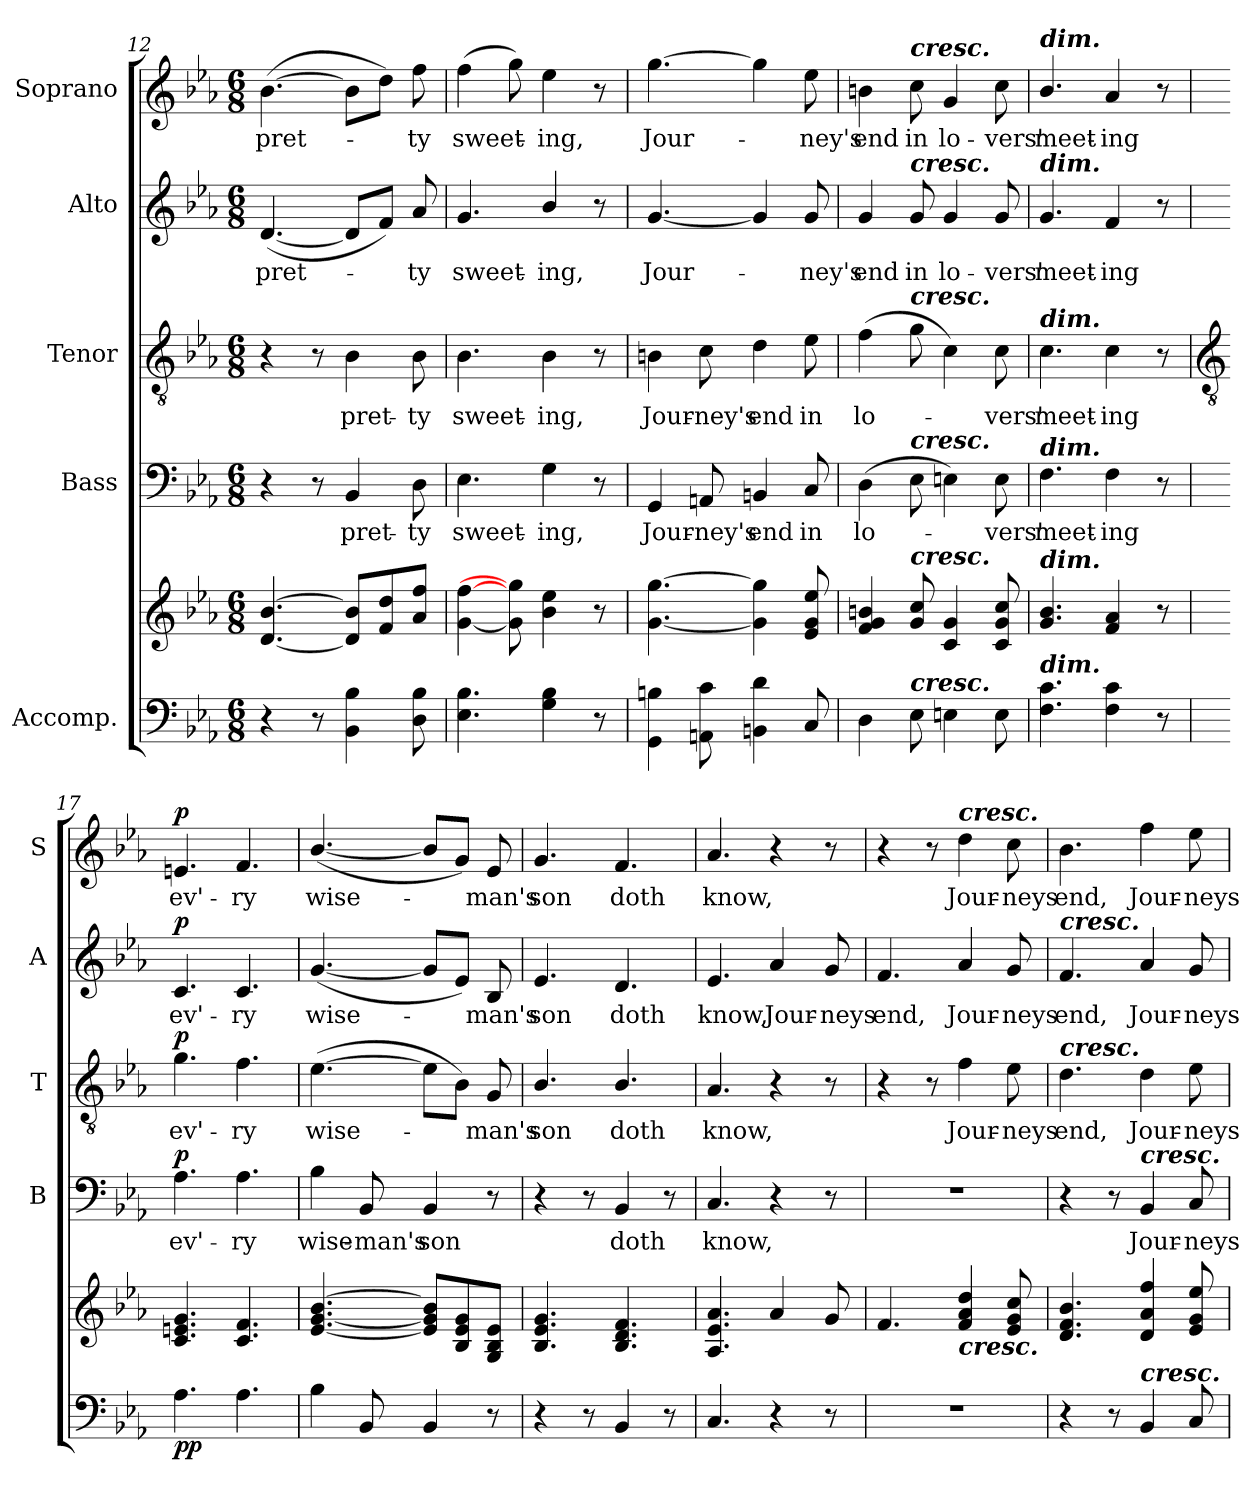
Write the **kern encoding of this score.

**kern	**kern	**dynam	**kern	**text	**dynam	**kern	**text	**dynam	**kern	**text	**dynam	**kern	**text	**dynam
*part5	*part5	*part5	*part4	*part4	*part4	*part3	*part3	*part3	*part2	*part2	*part2	*part1	*part1	*part1
*staff6	*staff5	*staff5/6	*staff4	*staff4	*staff4	*staff3	*staff3	*staff3	*staff2	*staff2	*staff2	*staff1	*staff1	*staff1
*I"Accomp.	*	*	*I"Bass	*	*	*I"Tenor	*	*	*I"Alto	*	*	*I"Soprano	*	*
*	*	*	*I'B	*	*	*I'T	*	*	*I'A	*	*	*I'S	*	*
*clefF4	*clefG2	*	*clefF4	*	*	*clefGv2	*	*	*clefG2	*	*	*clefG2	*	*
*k[b-e-a-]	*k[b-e-a-]	*	*k[b-e-a-]	*	*	*k[b-e-a-]	*	*	*k[b-e-a-]	*	*	*k[b-e-a-]	*	*
*E-:	*E-:	*	*E-:	*	*	*E-:	*	*	*E-:	*	*	*E-:	*	*
*M6/8	*M6/8	*	*M6/8	*	*	*M6/8	*	*	*M6/8	*	*	*M6/8	*	*
=12	=12	=12	=12	=12	=12	=12	=12	=12	=12	=12	=12	=12	=12	=12
!	!	!	!	!	!	!	!	!	!	!LO:LY:b	!	!	!LO:LY:b	!
4r	[4.d [4.b-	.	4r	.	.	4r	.	.	(<[4.d	pret-	.	(>[4.b-	pret-	.
8r	.	.	8r	.	.	8r	.	.	.	.	.	.	.	.
!	!	!	!	!LO:LY:b	!	!	!LO:LY:b	!	!	!	!	!	!	!
4BB- 4B-	8d] 8b-]L	.	4BB-	pret-	.	4B-	pret-	.	8dL]	.	.	8b-L]	.	.
.	8f 8dd	.	.	.	.	.	.	.	8fJ)	.	.	8ddJ)	.	.
!	!	!	!	!LO:LY:b	!	!	!LO:LY:b	!	!	!LO:LY:b	!	!	!LO:LY:b	!
8D 8B-	8a- 8ffJ	.	8D	-ty	.	8B-	-ty	.	8a-	ty	.	8ff	ty	.
=13	=13	=13	=13	=13	=13	=13	=13	=13	=13	=13	=13	=13	=13	=13
!	!	!	!	!LO:LY:b	!	!	!LO:LY:b	!	!	!LO:LY:b	!	!	!LO:LY:b	!
4.E- 4.B-	[4g [4ff	.	4.E-	sweet-	.	4.B-	sweet-	.	4.g	sweet-	.	(>4ff	sweet-	.
.	8g] 8gg]	.	.	.	.	.	.	.	.	.	.	8gg)	.	.
!	!	!	!	!LO:LY:b	!	!	!LO:LY:b	!	!	!LO:LY:b	!	!	!LO:LY:b	!
4G 4B-	4b- 4ee-	.	4G	-ing,	.	4B-	-ing,	.	4b-/	-ing,	.	4ee-	ing,	.
8r	8r	.	8r	.	.	8r	.	.	8r	.	.	8r	.	.
=14	=14	=14	=14	=14	=14	=14	=14	=14	=14	=14	=14	=14	=14	=14
!	!	!	!	!LO:LY:b	!	!	!LO:LY:b	!	!	!LO:LY:b	!	!	!LO:LY:b	!
4GG 4Bn	[4.g [4.gg	.	4GG	Jour-	.	4Bn	Jour-	.	[4.g	Jour-	.	[4.gg	Jour-	.
!	!	!	!	!LO:LY:b	!	!	!LO:LY:b	!	!	!	!	!	!	!
8AAn 8c	.	.	8AAn	-ney's	.	8c	-ney's	.	.	.	.	.	.	.
!	!	!	!	!LO:LY:b	!	!	!LO:LY:b	!	!	!	!	!	!	!
4BBn 4d	4g] 4gg]	.	4BBn	end	.	4d	end	.	4g]	.	.	4gg]	.	.
!	!	!	!	!LO:LY:b	!	!	!LO:LY:b	!	!	!LO:LY:b	!	!	!LO:LY:b	!
8C	8e- 8g 8ee-	.	8C	in	.	8e-	in	.	8g	ney's	.	8ee-	ney's	.
=15	=15	=15	=15	=15	=15	=15	=15	=15	=15	=15	=15	=15	=15	=15
!	!	!	!	!LO:LY:b	!	!	!LO:LY:b	!	!	!LO:LY:b	!	!	!LO:LY:b	!
4D	4f 4g 4bn	.	(>4D	lo-	.	(>4f	lo-	.	4g	end	.	4bn	end	.
!	!	!	!	!	!	!	!	!	!	!	!	!LO:TX:a:Bi:t=cresc.	!	!
!	!	!	!	!	!	!	!	!	!LO:TX:a:Bi:t=cresc.	!	!	!	!	!
!	!	!	!	!	!	!LO:TX:a:Bi:t=cresc.	!	!	!	!	!	!	!	!
!	!	!	!LO:TX:a:Bi:t=cresc.	!	!	!	!	!	!	!	!	!	!	!
!	!LO:TX:a:Bi:t=cresc.	!	!	!	!	!	!	!	!	!	!	!	!	!
!LO:TX:a:Bi:t=cresc.	!	!	!	!	!	!	!	!	!	!	!	!	!	!
!	!	!	!	!	!	!	!	!	!	!LO:LY:b	!	!	!LO:LY:b	!
8E-	8g 8cc	.	8E-	.	.	8g	.	.	8g	in	.	8cc	in	.
!	!	!	!	!	!	!	!	!	!	!LO:LY:b	!	!	!LO:LY:b	!
4En	4c 4g	.	4En)	.	.	4c)	.	.	4g	lo-	.	4g	lo-	.
!	!	!	!	!LO:LY:b	!	!	!LO:LY:b	!	!	!LO:LY:b	!	!	!LO:LY:b	!
8E	8c 8g 8cc	.	8E	vers'	.	8c	vers'	.	8g	-vers'	.	8cc	-vers'	.
=16	=16	=16	=16	=16	=16	=16	=16	=16	=16	=16	=16	=16	=16	=16
!	!	!	!	!	!	!	!	!	!	!	!	!LO:TX:a:Bi:t=dim.	!	!
!	!	!	!	!	!	!	!	!	!LO:TX:a:Bi:t=dim.	!	!	!	!	!
!	!	!	!	!	!	!LO:TX:a:Bi:t=dim.	!	!	!	!	!	!	!	!
!	!	!	!LO:TX:a:Bi:t=dim.	!	!	!	!	!	!	!	!	!	!	!
!	!LO:TX:a:Bi:t=dim.	!	!	!	!	!	!	!	!	!	!	!	!	!
!LO:TX:a:Bi:t=dim.	!	!	!	!	!	!	!	!	!	!	!	!	!	!
!	!	!	!	!LO:LY:b	!	!	!LO:LY:b	!	!	!LO:LY:b	!	!	!LO:LY:b	!
4.F 4.c	4.g/ 4.b-/	.	4.F	meet-	.	4.c	meet-	.	4.g	meet-	.	4.b-/	meet-	.
!	!	!	!	!LO:LY:b	!	!	!LO:LY:b	!	!	!LO:LY:b	!	!	!LO:LY:b	!
4F 4c	4f 4a-	.	4F	-ing	.	4c	-ing	.	4f	-ing	.	4a-	-ing	.
8r	8r	.	8r	.	.	8r	.	.	8r	.	.	8r	.	.
!!LO:LB:g=z
=17	=17	=17	=17	=17	=17	=17	=17	=17	=17	=17	=17	=17	=17	=17
*	*	*	*	*	*	*clefGv2	*	*	*	*	*	*	*	*
!	!	!LO:DY:b=2	!	!LO:LY:b	!	!	!LO:LY:b	!	!	!LO:LY:b	!	!	!LO:LY:b	!
!	!	!LO:DY:n=1:b	!	!	!LO:DY:b	!	!	!LO:DY:b	!	!	!LO:DY:b	!	!	!LO:DY:b
4.A-	4.c 4.en 4.g	p p	4.A-	ev'-	p	4.g	ev'-	p	4.c	ev'-	p	4.en	ev'-	p
!	!	!	!	!LO:LY:b	!	!	!LO:LY:b	!	!	!LO:LY:b	!	!	!LO:LY:b	!
4.A-	4.c 4.f	.	4.A-	-ry	.	4.f	-ry	.	4.c	-ry	.	4.f	-ry	.
=18	=18	=18	=18	=18	=18	=18	=18	=18	=18	=18	=18	=18	=18	=18
!	!	!	!	!LO:LY:b	!	!	!LO:LY:b	!	!	!LO:LY:b	!	!	!LO:LY:b	!
4B-	[4.e-/ [4.g/ [4.b-/	.	4B-	wise-	.	(>[4.e-	wise-	.	(<[4.g	wise-	.	(<[4.b-/	wise-	.
!	!	!	!	!LO:LY:b	!	!	!	!	!	!	!	!	!	!
8BB-	.	.	8BB-	-man's	.	.	.	.	.	.	.	.	.	.
!	!	!	!	!LO:LY:b	!	!	!	!	!	!	!	!	!	!
4BB-	8e-] 8g] 8b-]L	.	4BB-	son	.	8e-L]	.	.	8gL]	.	.	8b-L]	.	.
.	8B- 8e- 8g	.	.	.	.	8B-J)	.	.	8e-J)	.	.	8gJ)	.	.
!	!	!	!	!	!	!	!LO:LY:b	!	!	!LO:LY:b	!	!	!LO:LY:b	!
8r	8G 8B- 8e-J	.	8r	.	.	8G	man's	.	8B-	man's	.	8e-	man's	.
=19	=19	=19	=19	=19	=19	=19	=19	=19	=19	=19	=19	=19	=19	=19
!	!	!	!	!	!	!	!LO:LY:b	!	!	!LO:LY:b	!	!	!LO:LY:b	!
4r	4.B- 4.e- 4.g	.	4r	.	.	4.B-/	son	.	4.e-	son	.	4.g	son	.
8r	.	.	8r	.	.	.	.	.	.	.	.	.	.	.
!	!	!	!	!LO:LY:b	!	!	!LO:LY:b	!	!	!LO:LY:b	!	!	!LO:LY:b	!
4BB-	4.B- 4.d 4.f	.	4BB-	doth	.	4.B-/	doth	.	4.d	doth	.	4.f	doth	.
8r	.	.	8r	.	.	.	.	.	.	.	.	.	.	.
=20	=20	=20	=20	=20	=20	=20	=20	=20	=20	=20	=20	=20	=20	=20
!	!	!	!	!LO:LY:b	!	!	!LO:LY:b	!	!	!LO:LY:b	!	!	!LO:LY:b	!
4.C	4.A- 4.e- 4.a-	.	4.C	know,	.	4.A-	know,	.	4.e-	know,	.	4.a-	know,	.
!	!	!	!	!	!	!	!	!	!	!LO:LY:b	!	!	!	!
4r	4a-	.	4r	.	.	4r	.	.	4a-	Jour-	.	4r	.	.
!	!	!	!	!	!	!	!	!	!	!LO:LY:b	!	!	!	!
8r	8g	.	8r	.	.	8r	.	.	8g	-neys	.	8r	.	.
=21	=21	=21	=21	=21	=21	=21	=21	=21	=21	=21	=21	=21	=21	=21
!LO:N:vis=1	!	!	!LO:N:vis=1	!	!	!	!	!	!	!LO:LY:b	!	!	!	!
2.r	4.f	.	2.r	.	.	4r	.	.	4.f	end,	.	4r	.	.
.	.	.	.	.	.	8r	.	.	.	.	.	8r	.	.
!	!	!	!	!	!	!	!	!	!	!	!	!LO:TX:a:Bi:t=cresc.	!	!
!	!LO:TX:b:Bi:t=cresc.	!	!	!	!	!	!	!	!	!	!	!	!	!
!	!	!	!	!	!	!	!LO:LY:b	!	!	!LO:LY:b	!	!	!LO:LY:b	!
.	4f 4a- 4dd	.	.	.	.	4f	Jour-	.	4a-	Jour-	.	4dd	Jour-	.
!	!	!	!	!	!	!	!LO:LY:b	!	!	!LO:LY:b	!	!	!LO:LY:b	!
.	8e- 8g 8cc	.	.	.	.	8e-	-neys	.	8g	-neys	.	8cc	-neys	.
=22	=22	=22	=22	=22	=22	=22	=22	=22	=22	=22	=22	=22	=22	=22
!	!	!	!	!	!	!	!	!	!LO:TX:a:Bi:t=cresc.	!	!	!	!	!
!	!	!	!	!	!	!LO:TX:a:Bi:t=cresc.	!	!	!	!	!	!	!	!
!	!	!	!	!	!	!	!LO:LY:b	!	!	!LO:LY:b	!	!	!LO:LY:b	!
4r	4.d 4.f 4.b-	.	4r	.	.	4.d	end,	.	4.f	end,	.	4.b-	end,	.
8r	.	.	8r	.	.	.	.	.	.	.	.	.	.	.
!	!	!	!LO:TX:a:Bi:t=cresc.	!	!	!	!	!	!	!	!	!	!	!
!LO:TX:a:Bi:t=cresc.	!	!	!	!	!	!	!	!	!	!	!	!	!	!
!	!	!	!	!LO:LY:b	!	!	!LO:LY:b	!	!	!LO:LY:b	!	!	!LO:LY:b	!
4BB-	4d 4a- 4ff	.	4BB-	Jour-	.	4d	Jour-	.	4a-	Jour-	.	4ff	Jour-	.
!	!	!	!	!LO:LY:b	!	!	!LO:LY:b	!	!	!LO:LY:b	!	!	!LO:LY:b	!
8C	8e- 8g 8ee-	.	8C	-neys	.	8e-	-neys	.	8g	-neys	.	8ee-	-neys	.
=	=	=	=	=	=	=	=	=	=	=	=	=	=	=
*-	*-	*-	*-	*-	*-	*-	*-	*-	*-	*-	*-	*-	*-	*-
